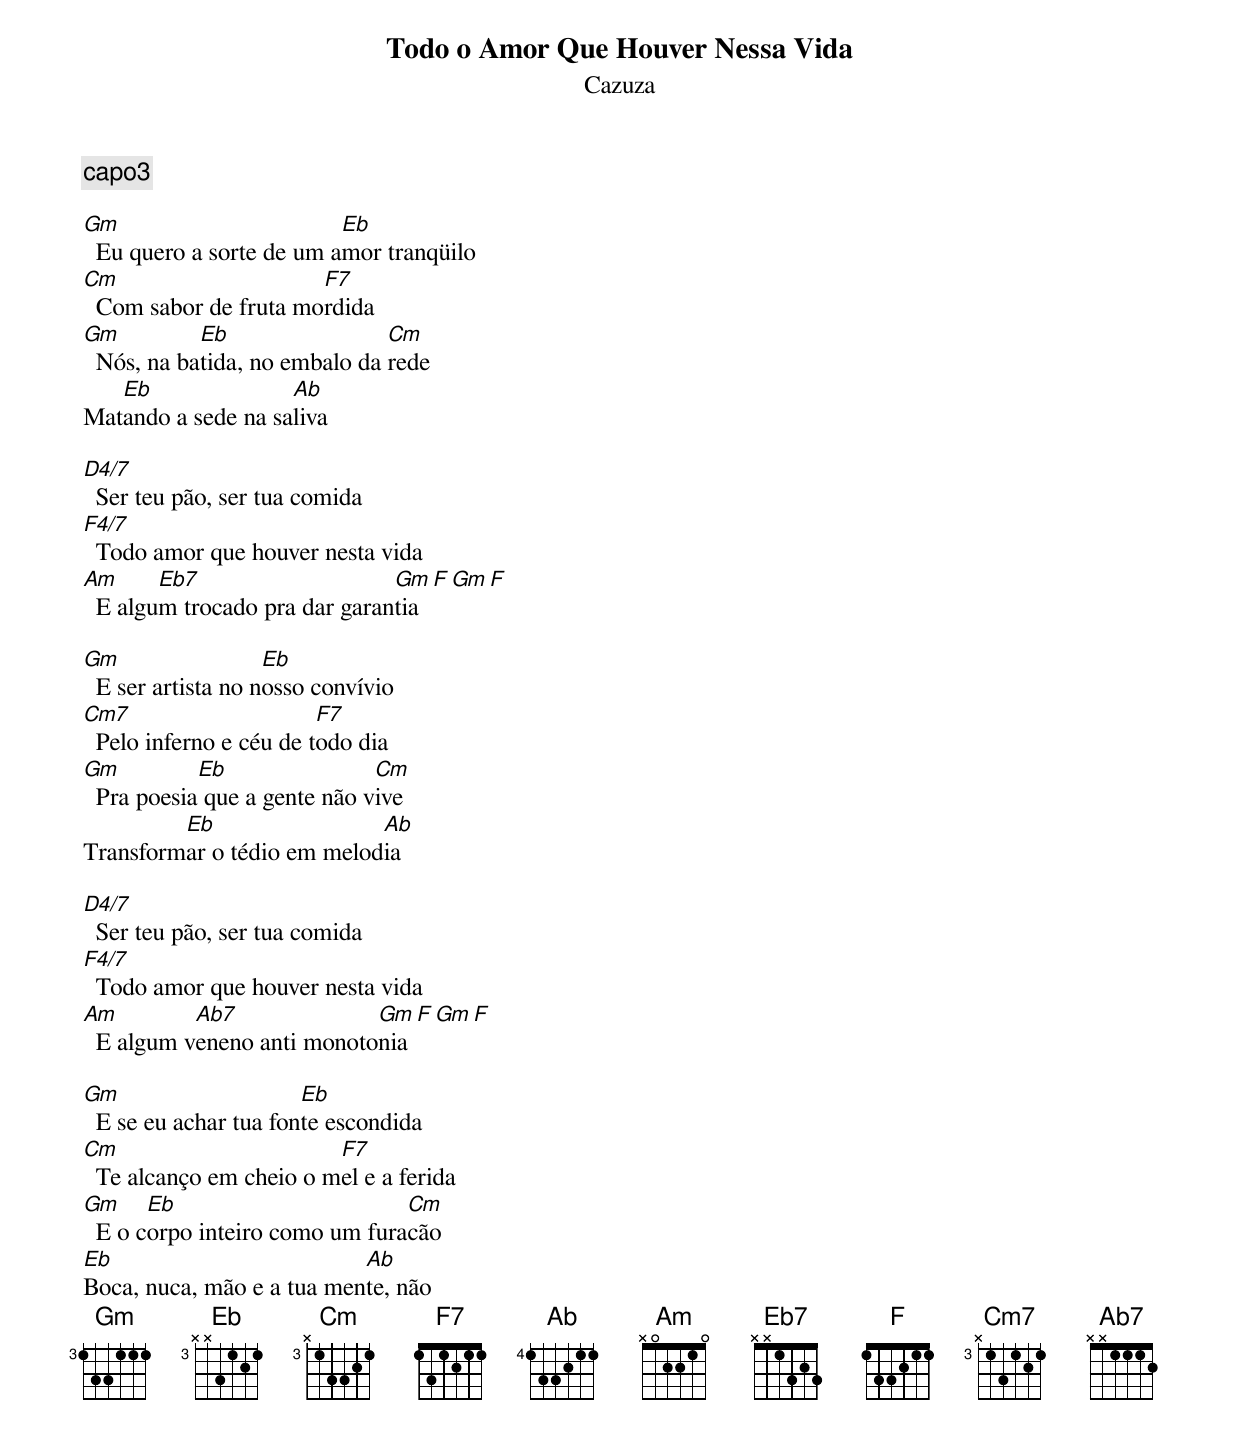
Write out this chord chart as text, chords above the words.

Todo o Amor Que Houver Nessa Vida
Cazuza

capo3

Gm                        Eb
  Eu quero a sorte de um amor tranqüilo
Cm                     F7
  Com sabor de fruta mordida
Gm          Eb                 Cm
  Nós, na batida, no embalo da rede
   Eb               Ab
Matando a sede na saliva

D4/7
  Ser teu pão, ser tua comida
F4/7
  Todo amor que houver nesta vida
Am      Eb7                    Gm  F  Gm  F
  E algum trocado pra dar garantia

Gm                  Eb
  E ser artista no nosso convívio
Cm7                      F7
  Pelo inferno e céu de todo dia
Gm          Eb                Cm
  Pra poesia que a gente não vive
         Eb                 Ab
Transformar o tédio em melodia

D4/7
  Ser teu pão, ser tua comida
F4/7
  Todo amor que houver nesta vida
Am         Ab7              Gm     F  Gm  F
  E algum veneno anti monotonia

Gm                     Eb
  E se eu achar tua fonte escondida
Cm                       F7
  Te alcanço em cheio o mel e a ferida
Gm     Eb                       Cm
  E o corpo inteiro como um furacão
Eb                         Ab
Boca, nuca, mão e a tua mente, não
